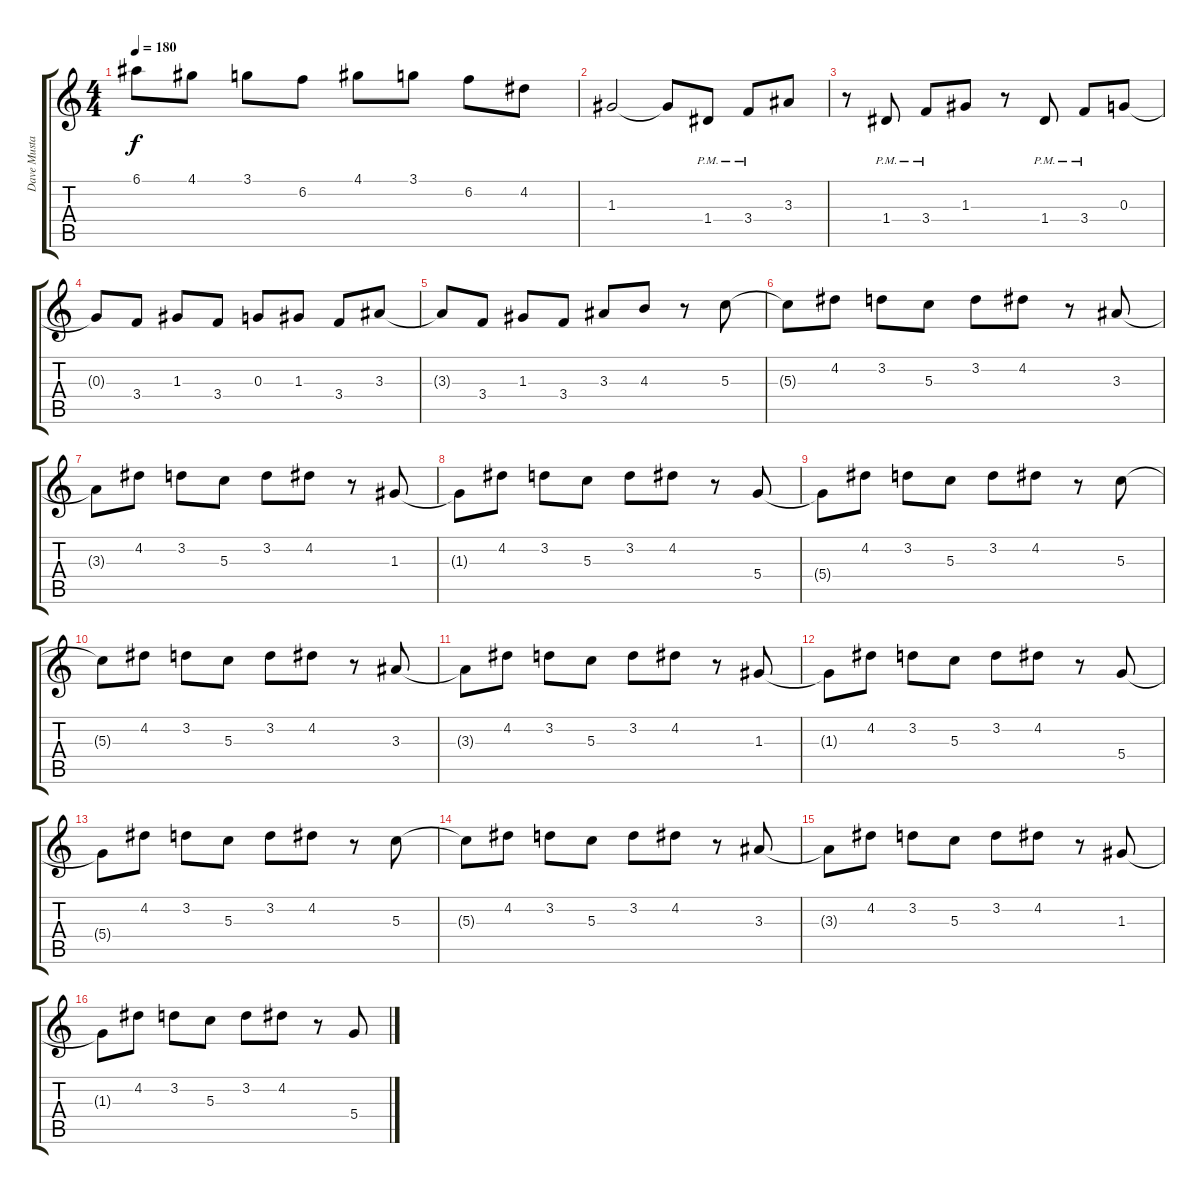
\track ("Dave Mustaine" "Dave Musta") {instrument distortionguitar}
\staff {score tabs}
\tuning (E4 B3 G3 D3 A2 E2) {hide}
\ts (4 4)
\tempo 180
\clef g2
\ks c
6.1{t}.8{dy f} 4.1.8 3.1.8 6.2.8 4.1.8 3.1.8 6.2.8 4.2.8 |
1.3.2 1.3{t}.8 1.4{pm}.8 3.4{pm}.8 3.3.8 |
r.8 1.4{pm}.8 3.4{pm}.8 1.3.8 r.8 1.4{pm}.8 3.4{pm}.8 0.3.8 |
0.3{t}.8 3.4.8 1.3.8 3.4.8 0.3.8 1.3.8 3.4.8 3.3.8 |
3.3{t}.8 3.4.8 1.3.8 3.4.8 3.3.8 4.3.8 r.8 5.3.8 |
5.3{t}.8 4.2.8 3.2.8 5.3.8 3.2.8 4.2.8 r.8 3.3.8 |
3.3{t}.8 4.2.8 3.2.8 5.3.8 3.2.8 4.2.8 r.8 1.3.8 |
1.3{t}.8 4.2.8 3.2.8 5.3.8 3.2.8 4.2.8 r.8 5.4.8 |
5.4{t}.8 4.2.8 3.2.8 5.3.8 3.2.8 4.2.8 r.8 5.3.8 |
5.3{t}.8 4.2.8 3.2.8 5.3.8 3.2.8 4.2.8 r.8 3.3.8 |
3.3{t}.8 4.2.8 3.2.8 5.3.8 3.2.8 4.2.8 r.8 1.3.8 |
1.3{t}.8 4.2.8 3.2.8 5.3.8 3.2.8 4.2.8 r.8 5.4.8 |
5.4{t}.8 4.2.8 3.2.8 5.3.8 3.2.8 4.2.8 r.8 5.3.8 |
5.3{t}.8 4.2.8 3.2.8 5.3.8 3.2.8 4.2.8 r.8 3.3.8 |
3.3{t}.8 4.2.8 3.2.8 5.3.8 3.2.8 4.2.8 r.8 1.3.8 |
1.3{t}.8 4.2.8 3.2.8 5.3.8 3.2.8 4.2.8 r.8 5.4.8
